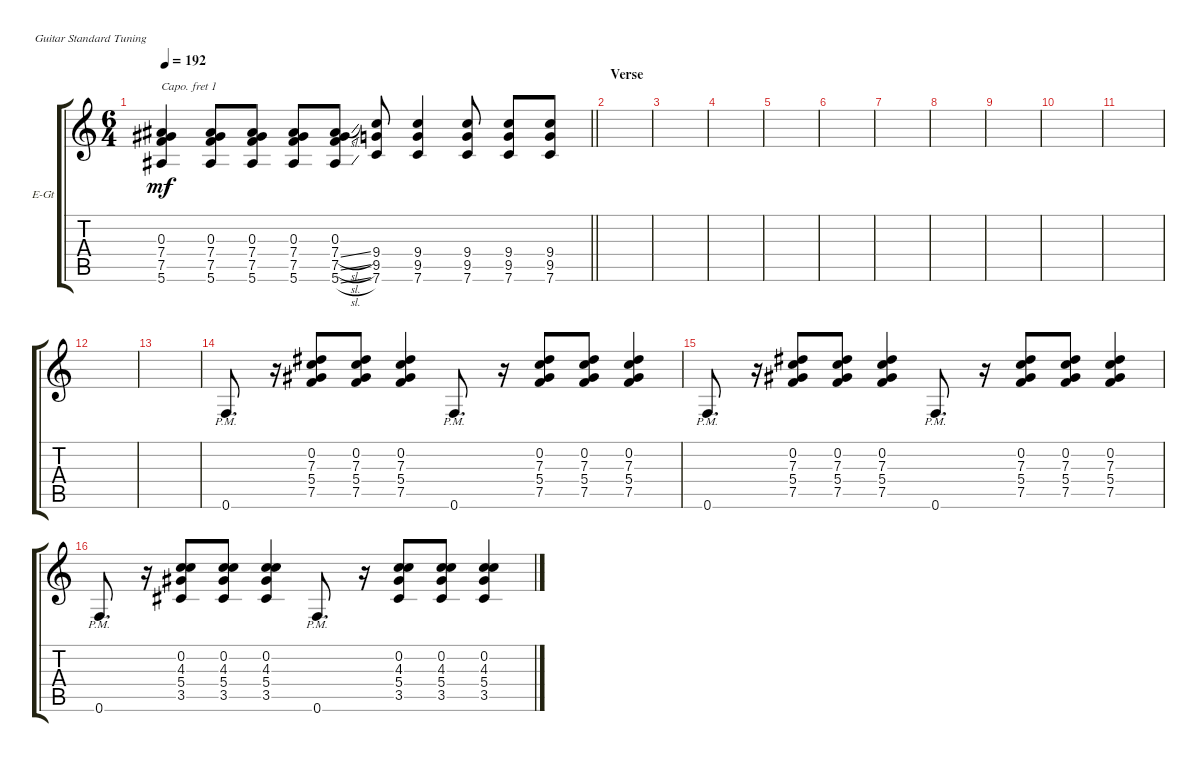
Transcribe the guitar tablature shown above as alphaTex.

\bracketExtendMode groupsimilarinstruments
\firstSystemTrackNameOrientation horizontal
\otherSystemsTrackNameOrientation horizontal
\track ("Fills" "E-Gt") {instrument electricguitarclean}
\staff {score tabs}
\capo 1
\tuning (E4 B3 G3 D3 A2 E2)
\ts (6 4)
\tempo 192
\clef g2
\scale
0.333333
\barLineRight lightlight
\ks c
(5.6 7.5 7.4 0.3).4{dy mf} (5.6 7.5 7.4 0.3).8 (5.6 7.5 7.4 0.3).8 (5.6 7.5 7.4 0.3).8 (5.6{sl} 7.5{sl} 7.4{sl} 0.3).8 (7.6 9.5 9.4).8 (7.6 9.5 9.4).4 (7.6 9.5 9.4).8 (7.6 9.5 9.4).8 (7.6 9.5 9.4).8 |
\section ("" "Verse")
\scale
0.333333 |
\scale
0.333333 |
\scale
0.333333 |
\scale
0.333333 |
\scale
0.333333 |
\scale
0.333333 |
\scale
0.333333 |
\scale
0.333333 |
\scale
0.333333 |
\scale
0.333333 |
\scale
0.333333 |
\scale
0.333333 |
\scale
0.333333 0.6{pm}.8{d} r.16 (7.5 5.4 7.3 0.2).8 (7.5 5.4 7.3 0.2).8 (7.5 5.4 7.3 0.2).4 0.6{pm}.8{d} r.16 (7.5 5.4 7.3 0.2).8 (7.5 5.4 7.3 0.2).8 (7.5 5.4 7.3 0.2).4 |
\scale
0.333333 0.6{pm}.8{d} r.16 (7.5 5.4 7.3 0.2).8 (7.5 5.4 7.3 0.2).8 (7.5 5.4 7.3 0.2).4 0.6{pm}.8{d} r.16 (7.5 5.4 7.3 0.2).8 (7.5 5.4 7.3 0.2).8 (7.5 5.4 7.3 0.2).4 |
\scale
0.333333 0.6{pm}.8{d} r.16 (3.5 5.4 4.3 0.2).8 (3.5 5.4 4.3 0.2).8 (3.5 5.4 4.3 0.2).4 0.6{pm}.8{d} r.16 (3.5 5.4 4.3 0.2).8 (3.5 5.4 4.3 0.2).8 (3.5 5.4 4.3 0.2).4
